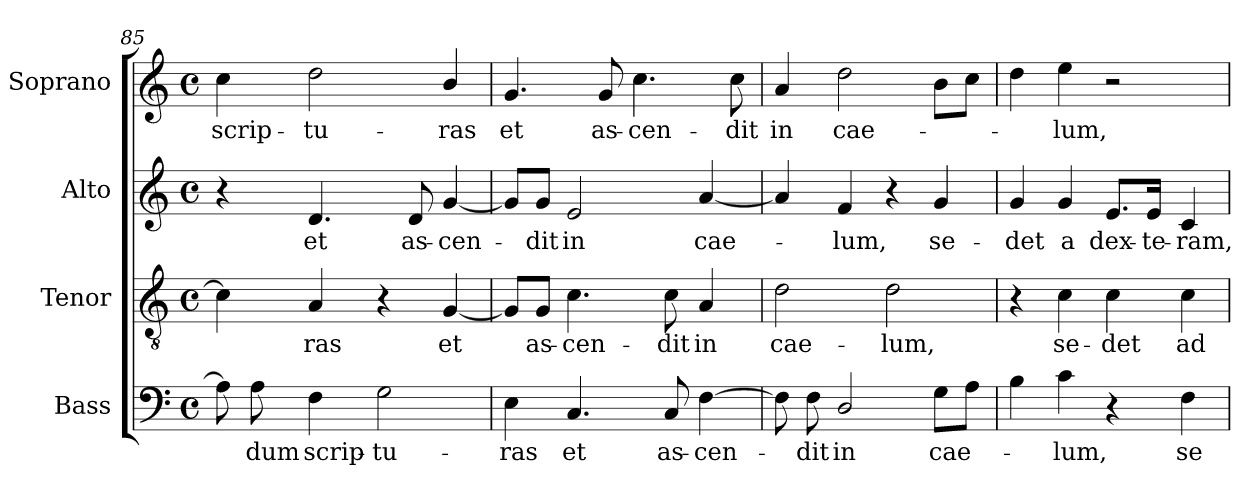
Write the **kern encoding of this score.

**kern	**text	**kern	**text	**kern	**text	**kern	**text
*part4	*part4	*part3	*part3	*part2	*part2	*part1	*part1
*staff4	*staff4	*staff3	*staff3	*staff2	*staff2	*staff1	*staff1
*I"Bass	*	*I"Tenor	*	*I"Alto	*	*I"Soprano	*
*I'B.	*	*I'T.	*	*I'A.	*	*I'S.	*
*clefF4	*	*clefGv2	*	*clefG2	*	*clefG2	*
*	*	*ITrd7c12	*	*	*	*	*
*k[]	*	*k[]	*	*k[]	*	*k[]	*
*C:	*	*C:	*	*C:	*	*C:	*
*M4/4	*	*M4/4	*	*M4/4	*	*M4/4	*
*met(c)	*	*met(c)	*	*met(c)	*	*met(c)	*
=85	=85	=85	=85	=85	=85	=85	=85
!	!	!	!	!	!	!	!LO:LY:b:color=#000000
8Ai\]	.	4Ci\]	.	4r	.	4cci\	scrip-
!	!LO:LY:b:color=#000000	!	!	!	!	!	!
8Ai\	-dum	.	.	.	.	.	.
!	!LO:LY:b:color=#000000	!	!	!	!	!	!
!	!	!	!LO:LY:b:color=#000000	!	!	!	!
!	!	!	!	!	!LO:LY:b:color=#000000	!	!
!	!	!	!	!	!	!	!LO:LY:b:color=#000000
4Fi\	scrip-	4AAi/	-ras	4.di/	et	2ddi\	-tu-
!	!LO:LY:b:color=#000000	!	!	!	!	!	!
2Gi\	-tu-	4r	.	.	.	.	.
!	!	!	!	!	!LO:LY:b:color=#000000	!	!
.	.	.	.	8di/	as-	.	.
!	!	!	!LO:LY:b:color=#000000	!	!	!	!
!	!	!	!	!	!LO:LY:b:color=#000000	!	!
!	!	!	!	!	!	!	!LO:LY:b:color=#000000
.	.	[4GGi/	et	[4gi/	-cen-	4bi/	-ras
=86	=86	=86	=86	=86	=86	=86	=86
!	!LO:LY:b:color=#000000	!	!	!	!	!	!
!	!	!	!	!	!	!	!LO:LY:b:color=#000000
4Ei\	-ras	8GGi/L]	.	8gi/L]	.	4.gi/	et
!	!	!	!LO:LY:b:color=#000000	!	!	!	!
!	!	!	!	!	!LO:LY:b:color=#000000	!	!
.	.	8GGi/J	as-	8gi/J	-dit	.	.
!	!LO:LY:b:color=#000000	!	!	!	!	!	!
!	!	!	!LO:LY:b:color=#000000	!	!	!	!
!	!	!	!	!	!LO:LY:b:color=#000000	!	!
4.Ci/	et	4.Ci\	-cen-	2ei/	in	.	.
!	!	!	!	!	!	!	!LO:LY:b:color=#000000
.	.	.	.	.	.	8gi/	as-
!	!	!	!	!	!	!	!LO:LY:b:color=#000000
.	.	.	.	.	.	4.cci\	-cen-
!	!LO:LY:b:color=#000000	!	!	!	!	!	!
!	!	!	!LO:LY:b:color=#000000	!	!	!	!
8Ci/	as-	8Ci\	-dit	.	.	.	.
!	!LO:LY:b:color=#000000	!	!	!	!	!	!
!	!	!	!LO:LY:b:color=#000000	!	!	!	!
!	!	!	!	!	!LO:LY:b:color=#000000	!	!
[4Fi\	-cen-	4AAi/	in	[4ai/	cae-	.	.
!	!	!	!	!	!	!	!LO:LY:b:color=#000000
.	.	.	.	.	.	8cci\	-dit
=87	=87	=87	=87	=87	=87	=87	=87
!	!	!	!LO:LY:b:color=#000000	!	!	!	!
!	!	!	!	!	!	!	!LO:LY:b:color=#000000
8Fi\]	.	2Di\	cae-	4ai/]	.	4ai/	in
!	!LO:LY:b:color=#000000	!	!	!	!	!	!
8Fi\	-dit	.	.	.	.	.	.
!	!LO:LY:b:color=#000000	!	!	!	!	!	!
!	!	!	!	!	!LO:LY:b:color=#000000	!	!
!	!	!	!	!	!	!	!LO:LY:b:color=#000000
2Di/	in	.	.	4fi/	-lum,	2ddi\	cae-
!	!	!	!LO:LY:b:color=#000000	!	!	!	!
.	.	2Di\	-lum,	4r	.	.	.
!	!LO:LY:b:color=#000000	!	!	!	!	!	!
!	!	!	!	!	!LO:LY:b:color=#000000	!	!
8Gi\L	cae-	.	.	4gi/	se-	8bi\L	.
8Ai\J	.	.	.	.	.	8cci\J	.
!!LO:LB:g=z
=88	=88	=88	=88	=88	=88	=88	=88
!	!	!	!	!	!LO:LY:b:color=#000000	!	!
4Bi\	.	4r	.	4gi/	-det	4ddi\	.
!	!LO:LY:b:color=#000000	!	!	!	!	!	!
!	!	!	!LO:LY:b:color=#000000	!	!	!	!
!	!	!	!	!	!LO:LY:b:color=#000000	!	!
!	!	!	!	!	!	!	!LO:LY:b:color=#000000
4ci\	-lum,	4Ci\	se-	4gi/	a	4eei\	-lum,
!	!	!	!LO:LY:b:color=#000000	!	!	!	!
!	!	!	!	!	!LO:LY:b:color=#000000	!	!
4r	.	4Ci\	-det	8.ei/L	dex-	2r	.
!	!	!	!	!	!LO:LY:b:color=#000000	!	!
.	.	.	.	16ei/Jk	-te-	.	.
!	!LO:LY:b:color=#000000	!	!	!	!	!	!
!	!	!	!LO:LY:b:color=#000000	!	!	!	!
!	!	!	!	!	!LO:LY:b:color=#000000	!	!
4Fi\	se-	4Ci\	ad	4ci/	-ram,	.	.
=	=	=	=	=	=	=	=
*-	*-	*-	*-	*-	*-	*-	*-
